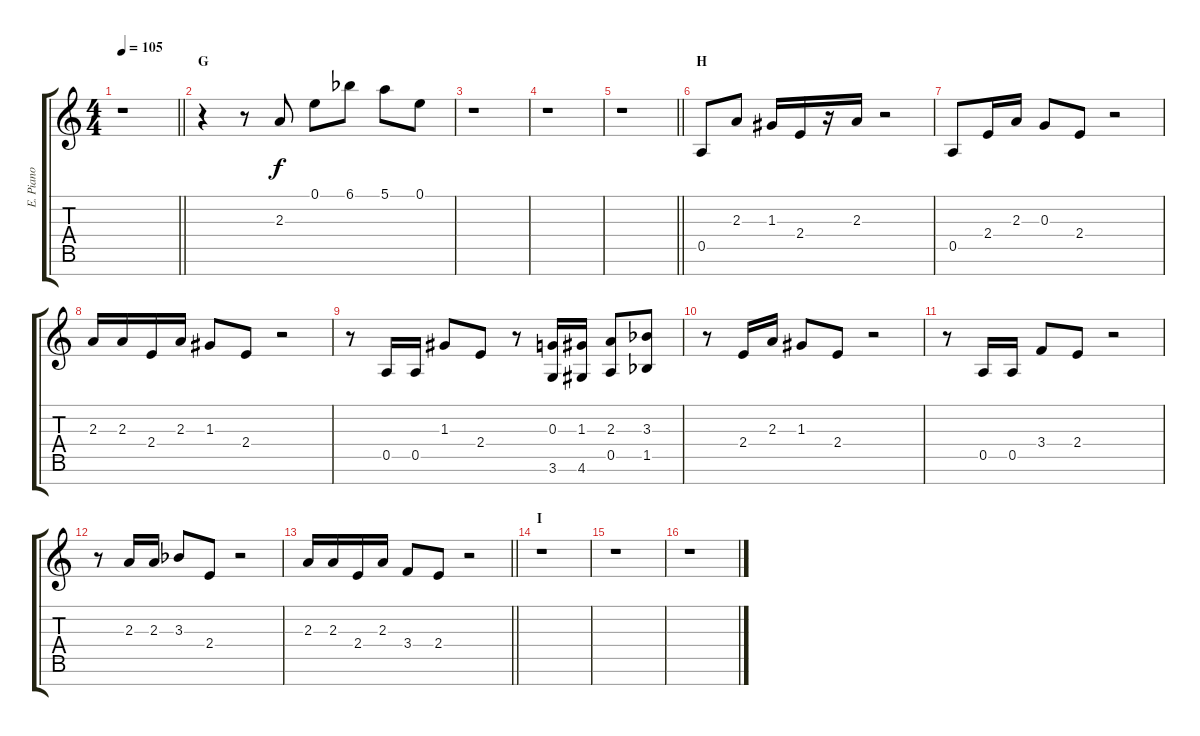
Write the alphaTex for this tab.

\track ("E. Piano" "E. Piano") {instrument fx4atmosphere}
\staff {score tabs}
\tuning (E5 B4 G4 D4 A3 E3 B2) {hide}
\ts (4 4)
\tempo 105
\clef g2
\barLineRight lightlight
\ks c
r.1{dy f} |
\section ("" "G")
r.4 r.8 2.3.8 0.1.8 6.1{acc b}.8 5.1.8 0.1.8 |
r.1 |
r.1 |
\barLineRight lightlight
r.1 |
\section ("" "H")
0.5.8 2.3.8 1.3.16 2.4.16 r.16 2.3.16 r.2 |
0.5.8 2.4.16 2.3.16 0.3.8 2.4.8 r.2 |
2.3.16 2.3.16 2.4.16 2.3.16 1.3.8 2.4.8 r.2 |
r.8 0.5.16 0.5.16 1.3.8 2.4.8 r.8 (0.3 3.6).16 (1.3 4.6).16 (2.3 0.5).8 (3.3{acc b} 1.5{acc b}).8 |
r.8 2.4.16 2.3.16 1.3.8 2.4.8 r.2 |
r.8 0.5.16 0.5.16 3.4.8 2.4.8 r.2 |
r.8 2.3.16 2.3.16 3.3{acc b}.8 2.4.8 r.2 |
\barLineRight lightlight
2.3.16 2.3.16 2.4.16 2.3.16 3.4.8 2.4.8 r.2 |
\section ("" "I")
r.1 |
r.1 |
r.1
